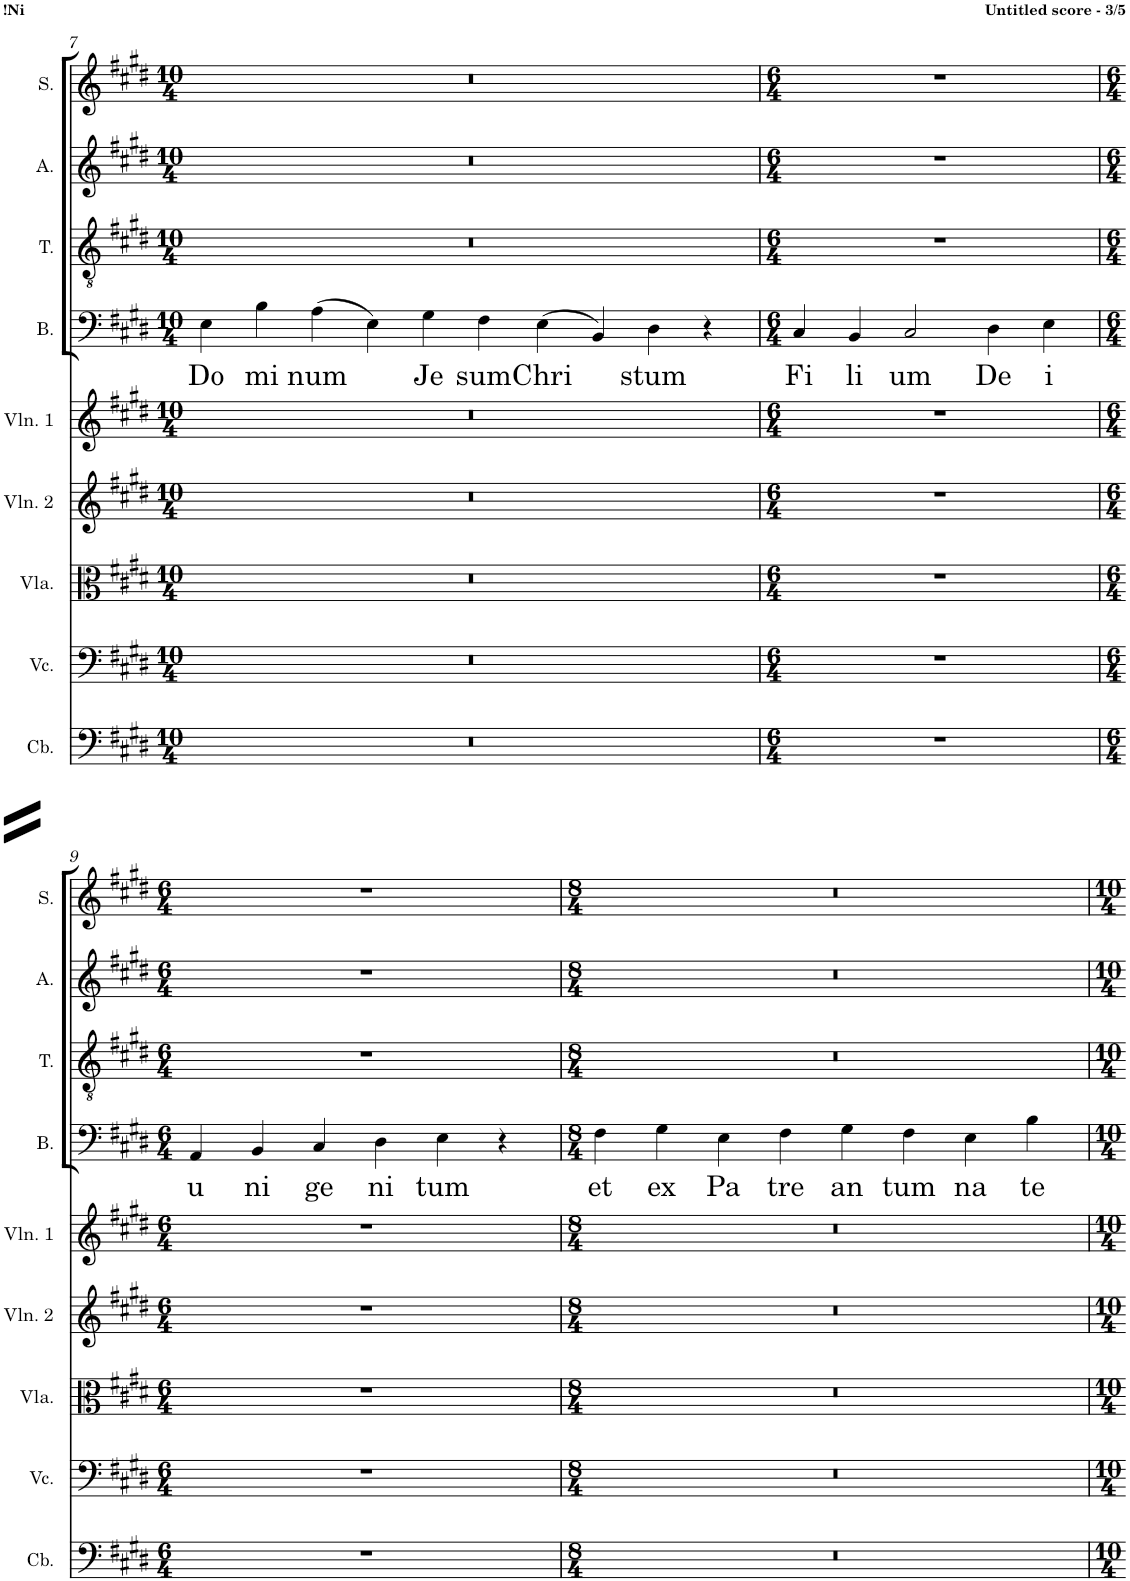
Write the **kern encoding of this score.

**kern	**kern	**kern	**kern	**kern	**kern	**text	**kern	**kern	**kern
*part9	*part8	*part7	*part6	*part5	*part4	*part4	*part3	*part2	*part1
*staff9	*staff8	*staff7	*staff6	*staff5	*staff4	*staff4	*staff3	*staff2	*staff1
*I"Contrabass	*I"Violoncello	*I"Viola	*I"Violin 2	*I"Violin 1	*I"Bass	*	*I"Tenor	*I"Alto	*I"Soprano
*I'Cb.	*I'Vc.	*I'Vla.	*I'Vln. 2	*I'Vln. 1	*I'B.	*	*I'T.	*I'A.	*I'S.
!!LO:PB:g=z
*clefF4	*clefF4	*clefC3	*clefG2	*clefG2	*clefF4	*	*clefGv2	*clefG2	*clefG2
*Trd7c12	*	*	*	*	*	*	*	*	*
*k[f#c#g#d#]	*k[f#c#g#d#]	*k[f#c#g#d#]	*k[f#c#g#d#]	*k[f#c#g#d#]	*k[f#c#g#d#]	*	*k[f#c#g#d#]	*k[f#c#g#d#]	*k[f#c#g#d#]
*M10/4	*M10/4	*M10/4	*M10/4	*M10/4	*M10/4	*	*M10/4	*M10/4	*M10/4
=7	=7	=7	=7	=7	=7	=7	=7	=7	=7
!	!	!	!	!	!	!LO:LY:b	!	!	!
2%5r	2%5r	2%5r	2%5r	2%5r	4E\	Do	2%5r	2%5r	2%5r
!	!	!	!	!	!	!LO:LY:b	!	!	!
.	.	.	.	.	4B\	mi	.	.	.
!	!	!	!	!	!	!LO:LY:b	!	!	!
.	.	.	.	.	(4A\	num	.	.	.
.	.	.	.	.	4E\)	.	.	.	.
!	!	!	!	!	!	!LO:LY:b	!	!	!
.	.	.	.	.	4G#\	Je	.	.	.
!	!	!	!	!	!	!LO:LY:b	!	!	!
.	.	.	.	.	4F#\	sum	.	.	.
!	!	!	!	!	!	!LO:LY:b	!	!	!
.	.	.	.	.	(4E\	Chri	.	.	.
.	.	.	.	.	4BB/)	.	.	.	.
!	!	!	!	!	!	!LO:LY:b	!	!	!
.	.	.	.	.	4D#\	stum	.	.	.
.	.	.	.	.	4r	.	.	.	.
=8	=8	=8	=8	=8	=8	=8	=8	=8	=8
*M6/4	*M6/4	*M6/4	*M6/4	*M6/4	*M6/4	*	*M6/4	*M6/4	*M6/4
!	!	!	!	!	!	!LO:LY:b	!	!	!
1.r	1.r	1.r	1.r	1.r	4C#/	Fi	1.r	1.r	1.r
!	!	!	!	!	!	!LO:LY:b	!	!	!
.	.	.	.	.	4BB/	li	.	.	.
!	!	!	!	!	!	!LO:LY:b	!	!	!
.	.	.	.	.	2C#/	um	.	.	.
!	!	!	!	!	!	!LO:LY:b	!	!	!
.	.	.	.	.	4D#\	De	.	.	.
!	!	!	!	!	!	!LO:LY:b	!	!	!
.	.	.	.	.	4E\	i	.	.	.
!!LO:LB:g=z
=9	=9	=9	=9	=9	=9	=9	=9	=9	=9
*M6/4	*M6/4	*M6/4	*M6/4	*M6/4	*M6/4	*	*M6/4	*M6/4	*M6/4
!	!	!	!	!	!	!LO:LY:b	!	!	!
1.r	1.r	1.r	1.r	1.r	4AA/	u	1.r	1.r	1.r
!	!	!	!	!	!	!LO:LY:b	!	!	!
.	.	.	.	.	4BB/	ni	.	.	.
!	!	!	!	!	!	!LO:LY:b	!	!	!
.	.	.	.	.	4C#/	ge	.	.	.
!	!	!	!	!	!	!LO:LY:b	!	!	!
.	.	.	.	.	4D#\	ni	.	.	.
!	!	!	!	!	!	!LO:LY:b	!	!	!
.	.	.	.	.	4E\	tum	.	.	.
.	.	.	.	.	4r	.	.	.	.
=10	=10	=10	=10	=10	=10	=10	=10	=10	=10
*M8/4	*M8/4	*M8/4	*M8/4	*M8/4	*M8/4	*	*M8/4	*M8/4	*M8/4
!	!	!	!	!	!	!LO:LY:b	!	!	!
0r	0r	0r	0r	0r	4F#\	et	0r	0r	0r
!	!	!	!	!	!	!LO:LY:b	!	!	!
.	.	.	.	.	4G#\	ex	.	.	.
!	!	!	!	!	!	!LO:LY:b	!	!	!
.	.	.	.	.	4E\	Pa	.	.	.
!	!	!	!	!	!	!LO:LY:b	!	!	!
.	.	.	.	.	4F#\	tre	.	.	.
!	!	!	!	!	!	!LO:LY:b	!	!	!
.	.	.	.	.	4G#\	an	.	.	.
!	!	!	!	!	!	!LO:LY:b	!	!	!
.	.	.	.	.	4F#\	tum	.	.	.
!	!	!	!	!	!	!LO:LY:b	!	!	!
.	.	.	.	.	4E\	na	.	.	.
!	!	!	!	!	!	!LO:LY:b	!	!	!
.	.	.	.	.	4B\	te	.	.	.
=	=	=	=	=	=	=	=	=	=
*-	*-	*-	*-	*-	*-	*-	*-	*-	*-
